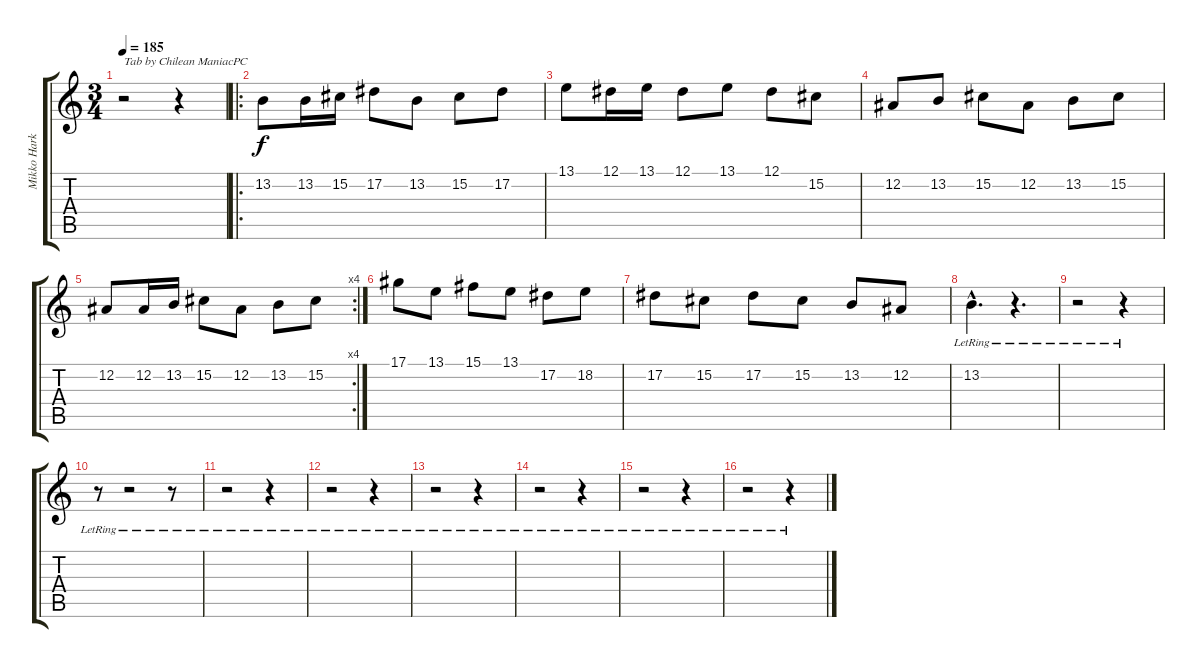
\track ("Mikko Harkin" "Mikko Hark") {instrument harpsichord}
\staff {score tabs}
\tuning (Eb4 Bb3 Gb3 Db3 Ab2 Eb2) {hide}
\ts (3 4)
\tempo 185
\clef g2
\ks c
r.2{txt "Tab by Chilean ManiacPC" dy f instrument harpsichord} r.4 |
\ro
13.2.8 13.2.16 15.2.16 17.2.8 13.2.8 15.2.8 17.2.8 |
13.1.8 12.1.16 13.1.16 12.1.8 13.1.8 12.1.8 15.2.8 |
12.2.8 13.2.8 15.2.8 12.2.8 13.2.8 15.2.8 |
\rc 4
12.2.8 12.2.16 13.2.16 15.2.8 12.2.8 13.2.8 15.2.8 |
17.1.8 13.1.8 15.1.8 13.1.8 17.2.8 18.2.8 |
17.2.8 15.2.8 17.2.8 15.2.8 13.2.8 12.2.8 |
13.2{hac lr}.4{d} r.4{d} |
r.2 r.4 |
r.8 r.2 r.8 |
r.2 r.4 |
r.2 r.4 |
r.2 r.4 |
r.2 r.4 |
r.2 r.4 |
r.2 r.4
